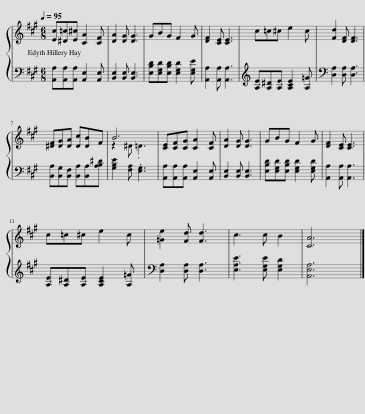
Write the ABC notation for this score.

X:1
%%score { ( 1 3 ) | 2 }
L:1/8
Q:1/4=95
M:6/8
I:linebreak $
K:A
V:1 treble
V:3 treble
V:2 bass
V:1
 [Ec][^D=c][E^c] [CA]2 [CF] | [DA]2 [DG] [DG]3 | GBG F2 G | [DF]2 [CE] [CE]3 | c=c^c e2 c | %5
 [Fd]2 [DF] [DF]3 |$ [^DF][DG][DA] [Dc][DB]F | B6 | [CE][CF][CG] [CA]2 [CF] | [DA]2 [DG] [DG]3 | %10
 GBG F2 G | [DF]2 [CE] [CE]3 |$ c=c^c e2 c | [=Ge]2 [Fd] [Fd]3 | c3 c B2 | %15
 [CA]6 |] %16
V:2
 [A,,A,][A,,A,][A,,A,] [A,,E,]2 [A,,E,] | [B,,E,]2 [B,,E,] [B,,E,]3 | [E,B,D][E,G,D][E,B,D] [E,G,D]2 [E,G,E] | [A,,A,]2 [A,,A,] [A,,A,]3 | [A,E][A,^D][A,E] [A,CE]2 [A,=G] | %5
 [D,A,]2 [D,A,] [D,A,]3 |$ [B,,A,][B,,G,][B,,F,] [B,,A,][B,,A,][A,B,^D] | [G,B,E]2 [F,A,] .[E,G,]3 | [A,,A,][A,,A,][A,,A,] [A,,E,]2 [A,,E,] | [B,,E,]2 [B,,E,] [B,,E,]3 | %10
 [E,B,D][E,G,D][E,B,D] [E,G,D]2 [E,G,D] | [A,,A,]2 [A,,A,] [A,,A,]3 |$ [A,E][A,^D][A,E] [A,CE]2 [A,=G] | [D,A,]2 [D,A,] [D,A,]3 | [E,A,E]3 [E,G,E] [E,G,D]2 | %15
 [A,,E,A,]6 |] %16
V:3
 x6 | x6 | x6 | x6 | x6 | %5
 x6 |$ x6 | z2 ^D .=D3 | x6 | x6 | %10
 x6 | x6 |$ x6 | x6 | x6 | %15
 x6 |] %16
